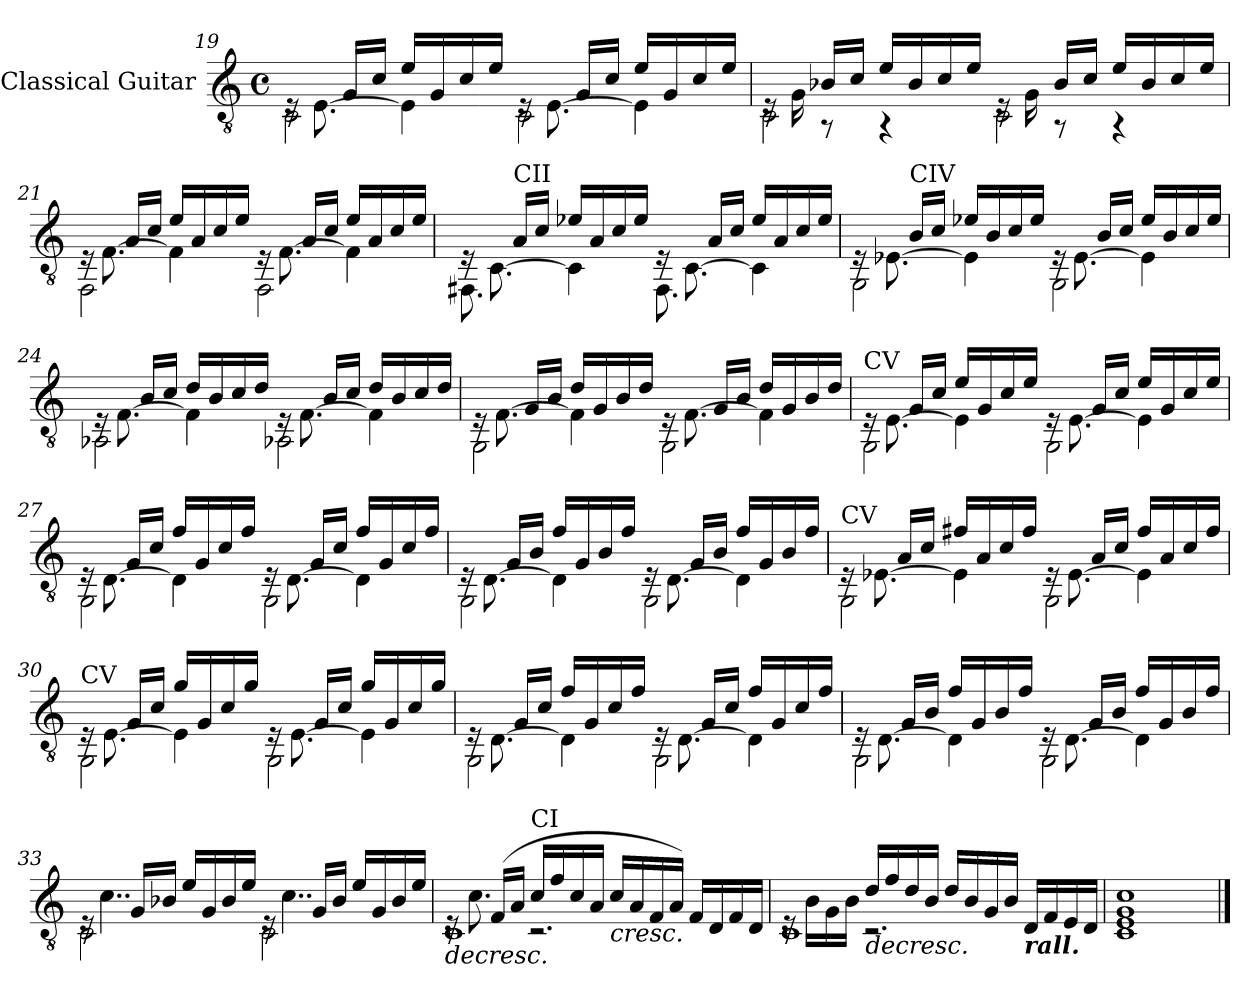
**kern	**dynam
*part1	*part1
*staff1	*staff1
*I"Classical Guitar	*
*I'Guit.	*
!!LO:PB:g=z
*clefGv2	*
*k[]	*
*M4/4	*
*met(c)	*
=19	=19
*^	*
*	*^	*
16rE	2C\	8ryy	.
[8.E\	.	.	.
.	.	16G/LL	.
.	.	16c/JJ	.
4E\]	.	16e/LL	.
.	.	16G/	.
.	.	16c/	.
.	.	16e/JJ	.
16rE	2C\	8ryy	.
[8.E\	.	.	.
.	.	16G/LL	.
.	.	16c/JJ	.
4E\]	.	16e/LL	.
.	.	16G/	.
.	.	16c/	.
.	.	16e/JJ	.
=20	=20	=20	=20
16rE	2C\	8ryy	.
16G\	.	.	.
8rAA	.	16B-X/LL	.
.	.	16c/JJ	.
4rAA	.	16e/LL	.
.	.	16B-/	.
.	.	16c/	.
.	.	16e/JJ	.
16rE	2C\	8ryy	.
16G\	.	.	.
8rAA	.	16B-/LL	.
.	.	16c/JJ	.
4rAA	.	16e/LL	.
.	.	16B-/	.
.	.	16c/	.
.	.	16e/JJ	.
!!LO:LB:g=z	!!	!!
=21	=21	=21	=21
16rE	2FF\	8ryy	.
[8.F\	.	.	.
.	.	16A/LL	.
.	.	16c/JJ	.
4F\]	.	16e/LL	.
.	.	16A/	.
.	.	16c/	.
.	.	16e/JJ	.
16rE	2FF\	8ryy	.
[8.F\	.	.	.
.	.	16A/LL	.
.	.	16c/JJ	.
4F\]	.	16e/LL	.
.	.	16A/	.
.	.	16c/	.
.	.	16e/JJ	.
=22	=22	=22	=22
16rE	8.FF#X\	8ryy	.
[8.C\	.	.	.
!	!	!LO:TX:a:t=CII	!
.	.	16A/LL	.
.	16ryy	16c/JJ	.
4C\]	16ryy@	16e-X/LL	.
.	16ryy@	16A/	.
.	16ryy@	16c/	.
.	16ryy@	16e-/JJ	.
16rE	8.FF#\	8ryy	.
[8.C\	.	.	.
.	.	16A/LL	.
.	4ryy	16c/JJ	.
4C\]	.	16e-/LL	.
.	.	16A/	.
.	.	16c/	.
.	16ryy	16e-/JJ	.
!!LO:LB:g=z	!!	!!
=23	=23	=23	=23
16rE	2GG\	8ryy	.
[8.E-X\	.	.	.
!	!	!LO:TX:a:t=CIV	!
.	.	16B/LL	.
.	.	16c/JJ	.
4E-\]	.	16e-X/LL	.
.	.	16B/	.
.	.	16c/	.
.	.	16e-/JJ	.
16rE	2GG\	8ryy	.
[8.E-\	.	.	.
.	.	16B/LL	.
.	.	16c/JJ	.
4E-\]	.	16e-/LL	.
.	.	16B/	.
.	.	16c/	.
.	.	16e-/JJ	.
=24	=24	=24	=24
16rE	2AA-X\	8ryy	.
[8.F\	.	.	.
.	.	16B/LL	.
.	.	16c/JJ	.
4F\]	.	16d/LL	.
.	.	16B/	.
.	.	16c/	.
.	.	16d/JJ	.
16rE	2AA-X\	8ryy	.
[8.F\	.	.	.
.	.	16B/LL	.
.	.	16c/JJ	.
4F\]	.	16d/LL	.
.	.	16B/	.
.	.	16c/	.
.	.	16d/JJ	.
!!LO:LB:g=z	!!	!!
=25	=25	=25	=25
16rE	2GG\	8ryy	.
[8.F\	.	.	.
.	.	16G/LL	.
.	.	16B/JJ	.
4F\]	.	16d/LL	.
.	.	16G/	.
.	.	16B/	.
.	.	16d/JJ	.
16rE	2GG\	8ryy	.
[8.F\	.	.	.
.	.	16G/LL	.
.	.	16B/JJ	.
4F\]	.	16d/LL	.
.	.	16G/	.
.	.	16B/	.
.	.	16d/JJ	.
=26	=26	=26	=26
!LO:TX:a:t=CV	!	!	!
16rE	2GG\	8ryy	.
[8.E\	.	.	.
.	.	16G/LL	.
.	.	16c/JJ	.
4E\]	.	16e/LL	.
.	.	16G/	.
.	.	16c/	.
.	.	16e/JJ	.
16rE	2GG\	8ryy	.
[8.E\	.	.	.
.	.	16G/LL	.
.	.	16c/JJ	.
4E\]	.	16e/LL	.
.	.	16G/	.
.	.	16c/	.
.	.	16e/JJ	.
!!LO:LB:g=z	!!	!!
=27	=27	=27	=27
16rE	2GG\	8ryy	.
[8.D\	.	.	.
.	.	16G/LL	.
.	.	16c/JJ	.
4D\]	.	16f/LL	.
.	.	16G/	.
.	.	16c/	.
.	.	16f/JJ	.
16rE	2GG\	8ryy	.
[8.D\	.	.	.
.	.	16G/LL	.
.	.	16c/JJ	.
4D\]	.	16f/LL	.
.	.	16G/	.
.	.	16c/	.
.	.	16f/JJ	.
=28	=28	=28	=28
16rE	2GG\	8ryy	.
[8.D\	.	.	.
.	.	16G/LL	.
.	.	16B/JJ	.
4D\]	.	16f/LL	.
.	.	16G/	.
.	.	16B/	.
.	.	16f/JJ	.
16rE	2GG\	8ryy	.
[8.D\	.	.	.
.	.	16G/LL	.
.	.	16B/JJ	.
4D\]	.	16f/LL	.
.	.	16G/	.
.	.	16B/	.
.	.	16f/JJ	.
!!LO:LB:g=z	!!	!!
=29	=29	=29	=29
!LO:TX:a:t=CV	!	!	!
16rE	2GG\	8ryy	.
[8.E-X\	.	.	.
.	.	16A/LL	.
.	.	16c/JJ	.
4E-\]	.	16f#X/LL	.
.	.	16A/	.
.	.	16c/	.
.	.	16f#/JJ	.
16rE	2GG\	8ryy	.
[8.E-\	.	.	.
.	.	16A/LL	.
.	.	16c/JJ	.
4E-\]	.	16f#/LL	.
.	.	16A/	.
.	.	16c/	.
.	.	16f#/JJ	.
=30	=30	=30	=30
!LO:TX:a:t=CV	!	!	!
16rE	2GG\	8ryy	.
[8.E\	.	.	.
.	.	16G/LL	.
.	.	16c/JJ	.
4E\]	.	16g/LL	.
.	.	16G/	.
.	.	16c/	.
.	.	16g/JJ	.
16rE	2GG\	8ryy	.
[8.E\	.	.	.
.	.	16G/LL	.
.	.	16c/JJ	.
4E\]	.	16g/LL	.
.	.	16G/	.
.	.	16c/	.
.	.	16g/JJ	.
!!LO:LB:g=z	!!	!!
=31	=31	=31	=31
16rE	2GG\	8ryy	.
[8.D\	.	.	.
.	.	16G/LL	.
.	.	16c/JJ	.
4D\]	.	16f/LL	.
.	.	16G/	.
.	.	16c/	.
.	.	16f/JJ	.
16rE	2GG\	8ryy	.
[8.D\	.	.	.
.	.	16G/LL	.
.	.	16c/JJ	.
4D\]	.	16f/LL	.
.	.	16G/	.
.	.	16c/	.
.	.	16f/JJ	.
=32	=32	=32	=32
16rE	2GG\	8ryy	.
[8.D\	.	.	.
.	.	16G/LL	.
.	.	16B/JJ	.
4D\]	.	16f/LL	.
.	.	16G/	.
.	.	16B/	.
.	.	16f/JJ	.
16rE	2GG\	8ryy	.
[8.D\	.	.	.
.	.	16G/LL	.
.	.	16B/JJ	.
4D\]	.	16f/LL	.
.	.	16G/	.
.	.	16B/	.
.	.	16f/JJ	.
!!LO:LB:g=z	!!	!!
=33	=33	=33	=33
!	!	!	!LO:DY:b
16rE	2C\	8ryy	other-dynamics
4..c\	.	.	.
.	.	16G/LL	.
.	.	16B-X/JJ	.
.	.	16e/LL	.
.	.	16G/	.
.	.	16B-/	.
.	.	16e/JJ	.
16rE	2C\	8ryy	.
4..c\	.	.	.
.	.	16G/LL	.
.	.	16B-/JJ	.
.	.	16e/LL	.
.	.	16G/	.
.	.	16B-/	.
.	.	16e/JJ	.
=34	=34	=34	=34
!	!	!	!LO:HP:b
16rE	1C	8ryy	>
8.c\	.	.	.
.	.	(>16F/LL	.
.	.	16A/JJ	.
!LO:TX:a:t=CI	!	!	!
2.rC	.	16c/LL	.
.	.	16f/	.
.	.	16c/	.
.	.	16A/JJ	.
!	!	!	!LO:HP:b
!	!	!	!LO:DY:n=1:b
.	.	16c/LL	< other-dynamics
.	.	16A/	.
.	.	16F/	.
.	.	16A/JJ)	.
.	.	16F/LL	.
.	.	16D/	.
.	.	16F/	.
.	.	16D/JJ	.
*v	*v	*v	*
.	]
!!LO:LB:g=z
=35	=35
*^	*
*	*^	*
!	!	!	!LO:DY:b
16rE	1C	4ryy	other-dynamics
16B\LL	.	.	.
16G\	.	.	.
16B\JJ	.	.	.
!	!	!	!LO:HP:b
2.rC	.	16d/LL	>
.	.	16f/	.
.	.	16d/	.
.	.	16B/JJ	.
.	.	16d/LL	.
.	.	16B/	.
.	.	16G/	.
.	.	16B/JJ	.
!	!	!LO:TX:b:Bi:t=rall.	!
!	!	!	!LO:DY:b
.	.	16D/LL	other-dynamics
.	.	16F/	.
.	.	16E/	.
.	.	16D/JJ	.
*v	*v	*v	*
.	[ ]
=36	=36
1C 1E 1G 1c	.
==	==
*-	*-
